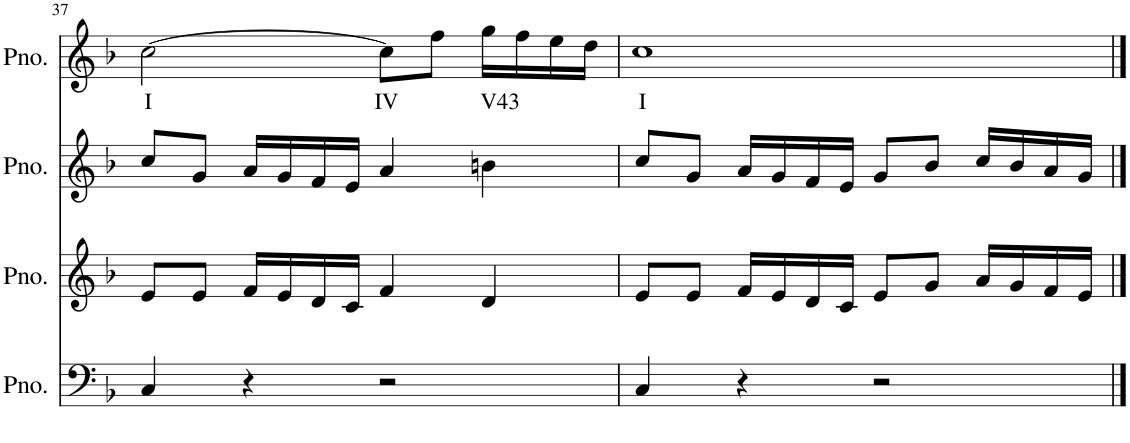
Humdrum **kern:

**kern	**kern	**kern	**kern	**text
*part4	*part3	*part2	*part1	*part1
*staff4	*staff3	*staff2	*staff1	*staff1
*I"Piano	*I"Piano	*I"Piano	*I"Piano, MIDI File Track 4 Ch4 Ch1 Ch1	*
*I'Pno.	*I'Pno.	*I'Pno.	*I'Pno.	*
!!LO:PB:g=z
*clefF4	*clefG2	*clefG2	*clefG2	*
*k[b-]	*k[b-]	*k[b-]	*k[b-]	*
*M4/4	*M4/4	*M4/4	*M4/4	*
=37	=37	=37	=37	=37
!	!	!	!	!LO:LY:b
4C/	8e/L	8cc/L	[2cc\	I
.	8e/J	8g/J	.	.
4r	16f/LL	16a/LL	.	.
.	16e/	16g/	.	.
.	16d/	16f/	.	.
.	16c/JJ	16e/JJ	.	.
!	!	!	!	!LO:LY:b
2r	4f/	4a/	8cc\L]	IV
.	.	.	8ff\J	.
!	!	!	!	!LO:LY:b
.	4d/	4bn\	16gg\LL	V43
.	.	.	16ff\	.
.	.	.	16ee\	.
.	.	.	16dd\JJ	.
=38	=38	=38	=38	=38
!	!	!	!	!LO:LY:b
4C/	8e/L	8cc/L	1cc	I
.	8e/J	8g/J	.	.
4r	16f/LL	16a/LL	.	.
.	16e/	16g/	.	.
.	16d/	16f/	.	.
.	16c/JJ	16e/JJ	.	.
2r	8e/L	8g/L	.	.
.	8g/J	8b-/J	.	.
.	16a/LL	16cc/LL	.	.
.	16g/	16b-/	.	.
.	16f/	16a/	.	.
.	16e/JJ	16g/JJ	.	.
==	==	==	==	==
*-	*-	*-	*-	*-
